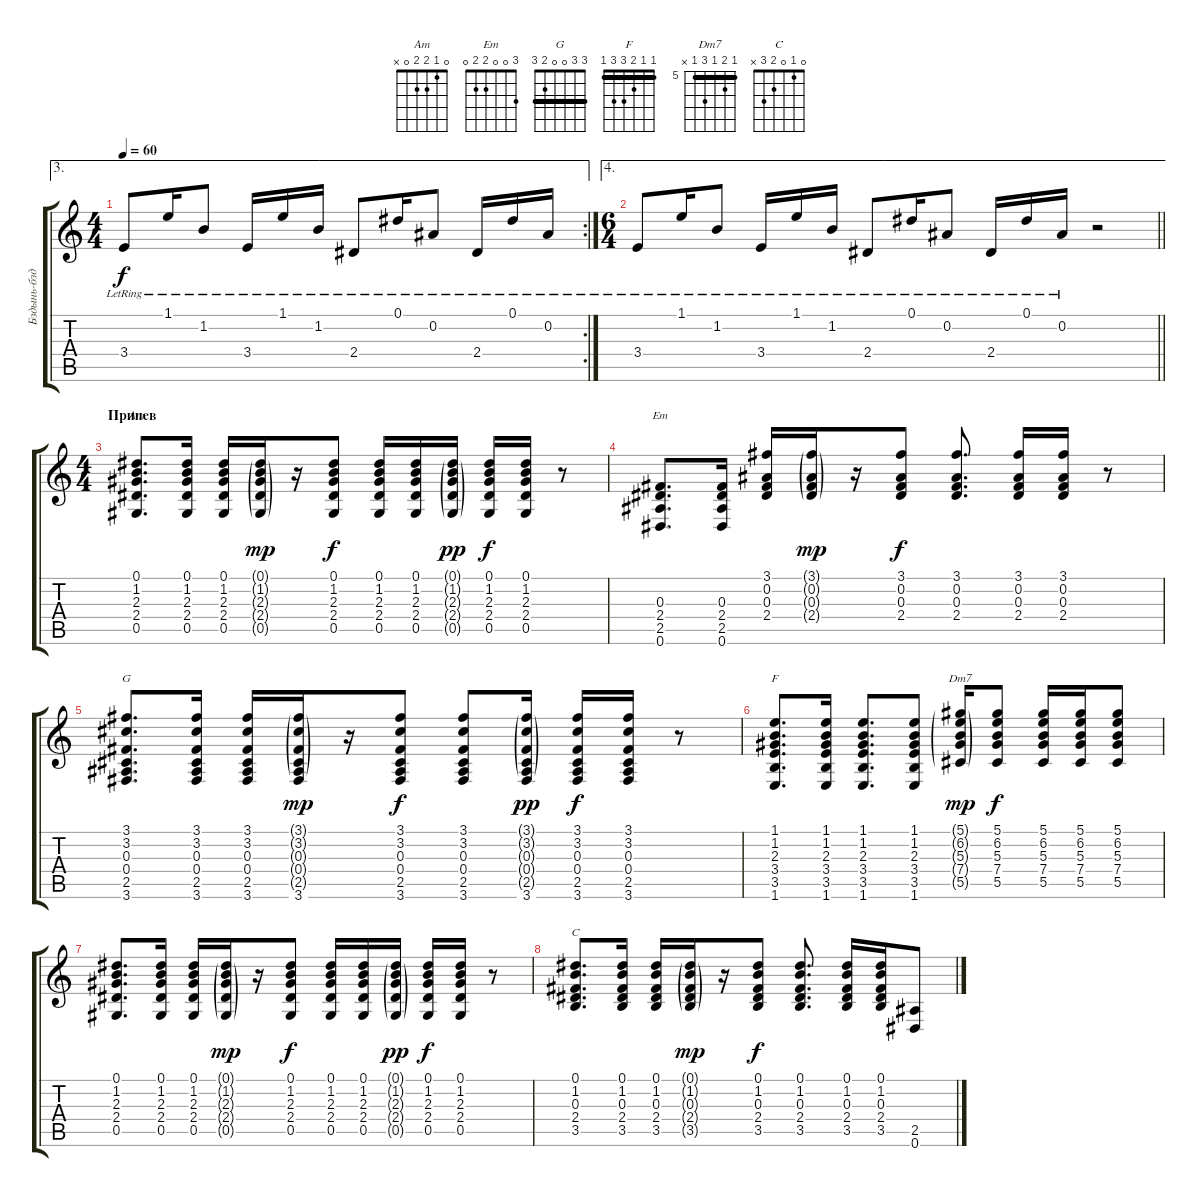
\track ("Бздынь-бздынь" "Бздынь-бзд") {instrument acousticguitarsteel}
\staff {score tabs}
\tuning (Eb4 Bb3 Gb3 Db3 Ab2 Eb2) {hide}
\chord ("Am" 0 1 2 2 0 x)
\chord ("Em" 3 0 0 2 2 0)
\chord ("G" 3 3 0 0 2 3) {barre 3}
\chord ("F" 1 1 2 3 3 1) {barre 1}
\chord ("Dm7" 5 6 5 7 5 x) {firstfret 5 barre 5}
\chord ("C" 0 1 0 2 3 x)
\ae 3
\rc 2
\ts (4 4)
\tempo 60
\clef g2
\ks c
3.4{lr}.8{dy f} 1.1{lr}.16 1.2{lr}.8 3.4{lr}.16 1.1{lr}.16 1.2{lr}.16 2.4{lr}.8 0.1{lr}.16 0.2{lr}.8 2.4{lr}.16 0.1{lr}.16 0.2{lr}.16 |
\ae 4
\ts (6 4)
\barLineRight lightlight
3.4{lr}.8 1.1{lr}.16 1.2{lr}.8 3.4{lr}.16 1.1{lr}.16 1.2{lr}.16 2.4{lr}.8 0.1{lr}.16 0.2{lr}.8 2.4{lr}.16 0.1{lr}.16 0.2{lr}.16 r.2 |
\ts (4 4)
\section ("" "Припев")
(0.1 1.2 2.3 2.4 0.5).8{d ch "Am"} (0.1 1.2 2.3 2.4 0.5).16 (0.1 1.2 2.3 2.4 0.5).16 (0.1{g} 1.2{g} 2.3{g} 2.4{g} 0.5{g}).16{dy mp} r.16 (0.1 1.2 2.3 2.4 0.5).8{dy f} (0.1 1.2 2.3 2.4 0.5).16 (0.1 1.2 2.3 2.4 0.5).16 (0.1{g} 1.2{g} 2.3{g} 2.4{g} 0.5{g}).16{dy pp} (0.1 1.2 2.3 2.4 0.5).16{dy f} (0.1 1.2 2.3 2.4 0.5).16 r.8 |
(0.3 2.4 2.5 0.6).8{d ch "Em"} (0.3 2.4 2.5 0.6).16 (3.1 0.2 0.3 2.4).16 (3.1{g} 0.2{g} 0.3{g} 2.4{g}).16{dy mp} r.16 (3.1 0.2 0.3 2.4).8{dy f} (3.1 0.2 0.3 2.4).8{d} (3.1 0.2 0.3 2.4).16 (3.1 0.2 0.3 2.4).16 r.8 |
(3.1 3.2 0.3 0.4 2.5 3.6).8{d ch "G"} (3.1 3.2 0.3 0.4 2.5 3.6).16 (3.1 3.2 0.3 0.4 2.5 3.6).16 (3.1{g} 3.2{g} 0.3{g} 0.4{g} 2.5{g} 3.6).16{dy mp} r.16 (3.1 3.2 0.3 0.4 2.5 3.6).8{dy f} (3.1 3.2 0.3 0.4 2.5 3.6).8 (3.1{g} 3.2{g} 0.3{g} 0.4{g} 2.5{g} 3.6).16{dy pp} (3.1 3.2 0.3 0.4 2.5 3.6).16{dy f} (3.1 3.2 0.3 0.4 2.5 3.6).16 r.8 |
(1.1 1.2 2.3 3.4 3.5 1.6).8{d ch "F"} (1.1 1.2 2.3 3.4 3.5 1.6).16 (1.1 1.2 2.3 3.4 3.5 1.6).8{d} (1.1 1.2 2.3 3.4 3.5 1.6).8 (5.1{g} 6.2{g} 5.3{g} 7.4{g} 5.5{g}).16{ch "Dm7" dy mp} (5.1 6.2 5.3 7.4 5.5).8{dy f} (5.1 6.2 5.3 7.4 5.5).16 (5.1 6.2 5.3 7.4 5.5).16 (5.1 6.2 5.3 7.4 5.5).8 |
(0.1 1.2 2.3 2.4 0.5).8{d} (0.1 1.2 2.3 2.4 0.5).16 (0.1 1.2 2.3 2.4 0.5).16 (0.1{g} 1.2{g} 2.3{g} 2.4{g} 0.5{g}).16{dy mp} r.16 (0.1 1.2 2.3 2.4 0.5).8{dy f} (0.1 1.2 2.3 2.4 0.5).16 (0.1 1.2 2.3 2.4 0.5).16 (0.1{g} 1.2{g} 2.3{g} 2.4{g} 0.5{g}).16{dy pp} (0.1 1.2 2.3 2.4 0.5).16{dy f} (0.1 1.2 2.3 2.4 0.5).16 r.8 |
(0.1 1.2 0.3 2.4 3.5).8{d ch "C"} (0.1 1.2 0.3 2.4 3.5).16 (0.1 1.2 0.3 2.4 3.5).16 (0.1{g} 1.2{g} 0.3{g} 2.4{g} 3.5{g}).16{dy mp} r.16 (0.1 1.2 0.3 2.4 3.5).8{dy f} (0.1 1.2 0.3 2.4 3.5).8{d} (0.1 1.2 0.3 2.4 3.5).16 (0.1 1.2 0.3 2.4 3.5).16 (2.5 0.6).8
